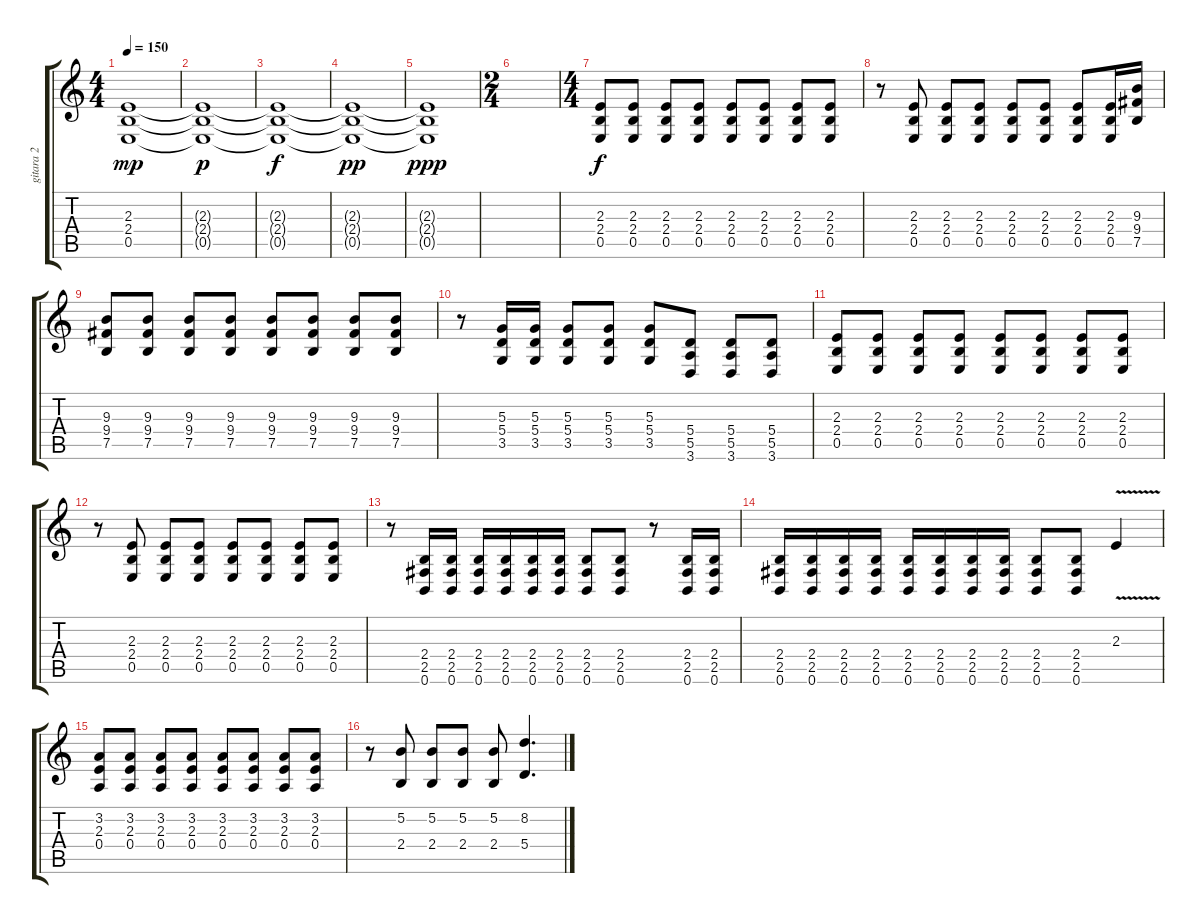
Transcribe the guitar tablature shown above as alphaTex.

\track ("gitara 2" "gitara 2") {instrument distortionguitar}
\staff {score tabs}
\tuning (B3 Gb3 D3 A2 E2 B1) {hide}
\ts (4 4)
\tempo 150
\clef g2
\ks c
(2.3{t} 2.4{t} 0.5{t}).1{dy mp} |
(2.3{t} 2.4{t} 0.5{t}).1{dy p} |
(2.3{t} 2.4{t} 0.5{t}).1{dy f} |
(2.3{t} 2.4{t} 0.5{t}).1{dy pp} |
(2.3{t} 2.4{t} 0.5{t}).1{dy ppp} |
\ts (2 4)
|
\ts (4 4)
(2.3 2.4 0.5).8{dy f} (2.3 2.4 0.5).8 (2.3 2.4 0.5).8 (2.3 2.4 0.5).8 (2.3 2.4 0.5).8 (2.3 2.4 0.5).8 (2.3 2.4 0.5).8 (2.3 2.4 0.5).8 |
r.8 (2.3 2.4 0.5).8 (2.3 2.4 0.5).8 (2.3 2.4 0.5).8 (2.3 2.4 0.5).8 (2.3 2.4 0.5).8 (2.3 2.4 0.5).8 (2.3 2.4 0.5).16 (9.3 9.4 7.5).16 |
(9.3 9.4 7.5).8 (9.3 9.4 7.5).8 (9.3 9.4 7.5).8 (9.3 9.4 7.5).8 (9.3 9.4 7.5).8 (9.3 9.4 7.5).8 (9.3 9.4 7.5).8 (9.3 9.4 7.5).8 |
r.8 (5.3 5.4 3.5).16 (5.3 5.4 3.5).16 (5.3 5.4 3.5).8 (5.3 5.4 3.5).8 (5.3 5.4 3.5).8 (5.4 5.5 3.6).8 (5.4 5.5 3.6).8 (5.4 5.5 3.6).8 |
(2.3 2.4 0.5).8 (2.3 2.4 0.5).8 (2.3 2.4 0.5).8 (2.3 2.4 0.5).8 (2.3 2.4 0.5).8 (2.3 2.4 0.5).8 (2.3 2.4 0.5).8 (2.3 2.4 0.5).8 |
r.8 (2.3 2.4 0.5).8 (2.3 2.4 0.5).8 (2.3 2.4 0.5).8 (2.3 2.4 0.5).8 (2.3 2.4 0.5).8 (2.3 2.4 0.5).8 (2.3 2.4 0.5).8 |
r.8 (2.4 2.5 0.6).16 (2.4 2.5 0.6).16 (2.4 2.5 0.6).16 (2.4 2.5 0.6).16 (2.4 2.5 0.6).16 (2.4 2.5 0.6).16 (2.4 2.5 0.6).8 (2.4 2.5 0.6).8 r.8 (2.4 2.5 0.6).16 (2.4 2.5 0.6).16 |
(2.4 2.5 0.6).16 (2.4 2.5 0.6).16 (2.4 2.5 0.6).16 (2.4 2.5 0.6).16 (2.4 2.5 0.6).16 (2.4 2.5 0.6).16 (2.4 2.5 0.6).16 (2.4 2.5 0.6).16 (2.4 2.5 0.6).8 (2.4 2.5 0.6).8 2.3{v}.4 |
(3.2 2.3 0.4).8 (3.2 2.3 0.4).8 (3.2 2.3 0.4).8 (3.2 2.3 0.4).8 (3.2 2.3 0.4).8 (3.2 2.3 0.4).8 (3.2 2.3 0.4).8 (3.2 2.3 0.4).8 |
r.8 (5.2 2.4).8 (5.2 2.4).8 (5.2 2.4).8 (5.2 2.4).8 (8.2 5.4).4{d}
